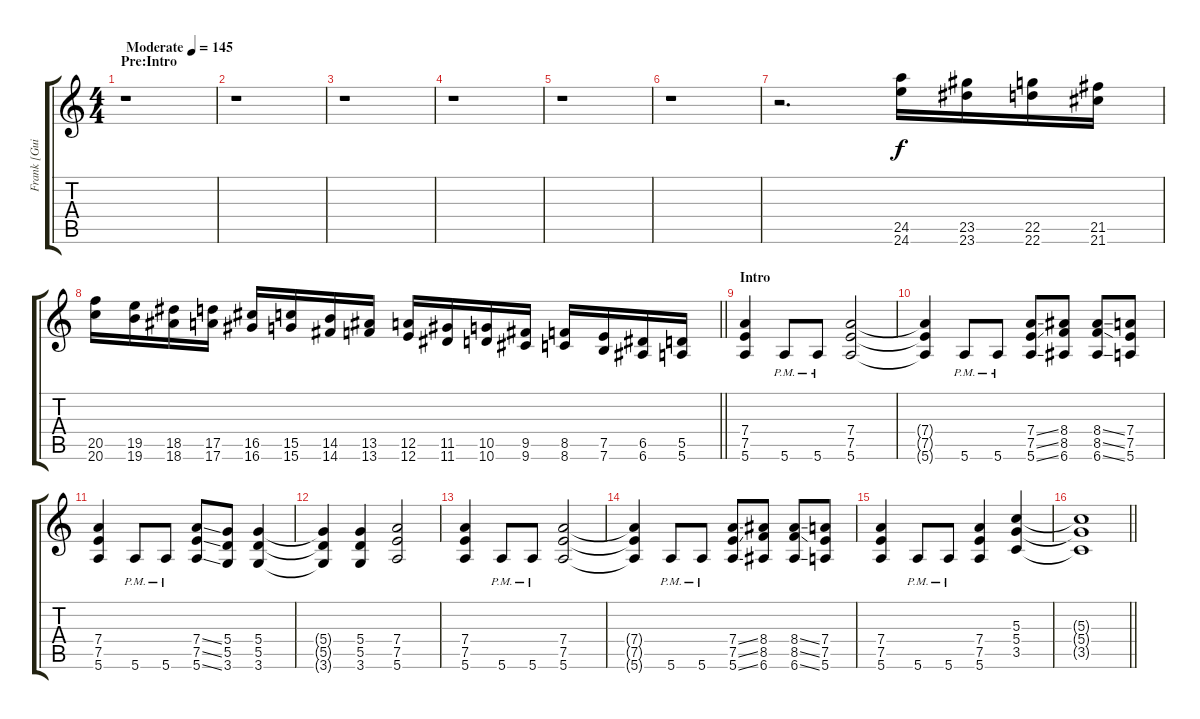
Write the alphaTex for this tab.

\track ("Frank [Guit.A]" "Frank [Gui") {instrument distortionguitar}
\staff {score tabs}
\tuning (E4 B3 G3 D3 A2 E2) {hide}
\ts (4 4)
\section ("" "Pre:Intro")
\tempo (145 "Moderate")
\clef g2
\ks c
r.1{dy f instrument distortionguitar} |
r.1 |
r.1 |
r.1 |
r.1 |
r.1 |
r.2{d} (24.5 24.6).16 (23.5 23.6).16 (22.5 22.6).16 (21.5 21.6).16 |
\barLineRight lightlight
(20.5 20.6).16 (19.5 19.6).16 (18.5 18.6).16 (17.5 17.6).16 (16.5 16.6).16 (15.5 15.6).16 (14.5 14.6).16 (13.5 13.6).16 (12.5 12.6).16 (11.5 11.6).16 (10.5 10.6).16 (9.5 9.6).16 (8.5 8.6).16 (7.5 7.6).16 (6.5 6.6).16 (5.5 5.6).16 |
\section ("" "Intro")
(7.4 7.5 5.6).4 5.6{pm}.8 5.6{pm}.8 (7.4 7.5 5.6).2 |
(7.4{t} 7.5{t} 5.6{t}).4 5.6{pm}.8 5.6{pm}.8 (7.4{ss} 7.5{ss} 5.6{ss}).8 (8.4 8.5 6.6).8 (8.4{ss} 8.5{ss} 6.6{ss}).8 (7.4 7.5 5.6).8 |
(7.4 7.5 5.6).4 5.6{pm}.8 5.6{pm}.8 (7.4{ss} 7.5{ss} 5.6{ss}).8 (5.4 5.5 3.6).8 (5.4 5.5 3.6).4 |
(5.4{t} 5.5{t} 3.6{t}).4 (5.4 5.5 3.6).4 (7.4 7.5 5.6).2 |
(7.4 7.5 5.6).4 5.6{pm}.8 5.6{pm}.8 (7.4 7.5 5.6).2 |
(7.4{t} 7.5{t} 5.6{t}).4 5.6{pm}.8 5.6{pm}.8 (7.4{ss} 7.5{ss} 5.6{ss}).8 (8.4 8.5 6.6).8 (8.4{ss} 8.5{ss} 6.6{ss}).8 (7.4 7.5 5.6).8 |
(7.4 7.5 5.6).4 5.6{pm}.8 5.6{pm}.8 (7.4 7.5 5.6).4 (5.3 5.4 3.5).4 |
\barLineRight lightlight
(5.3{t} 5.4{t} 3.5{t}).1
